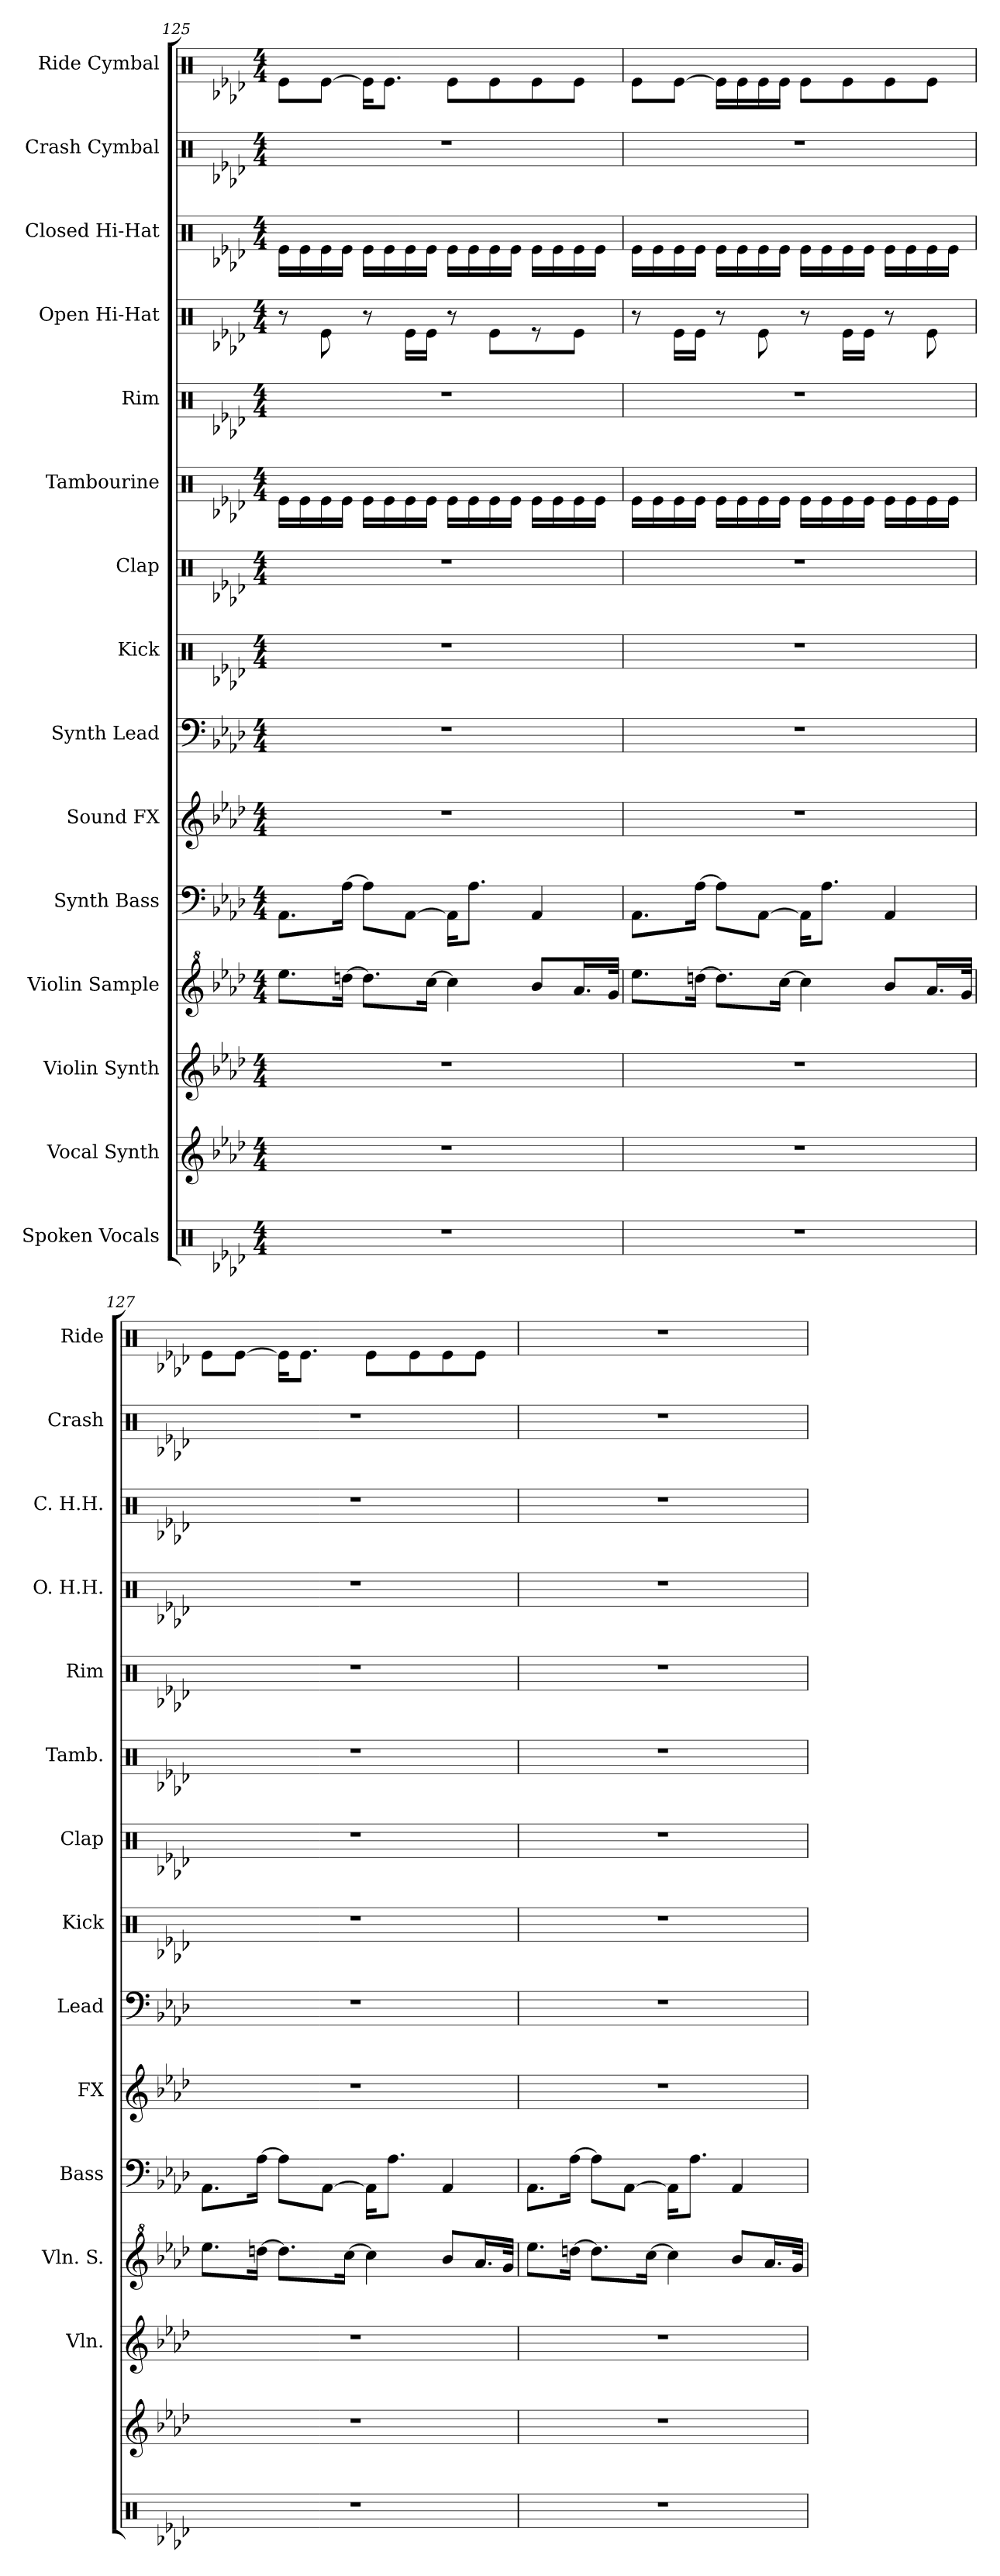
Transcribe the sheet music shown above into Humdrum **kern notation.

**kern	**kern	**kern	**kern	**kern	**kern	**kern	**kern	**kern	**kern	**kern	**kern	**kern	**kern	**kern
*part15	*part14	*part13	*part12	*part11	*part10	*part9	*part8	*part7	*part6	*part5	*part4	*part3	*part2	*part1
*staff15	*staff14	*staff13	*staff12	*staff11	*staff10	*staff9	*staff8	*staff7	*staff6	*staff5	*staff4	*staff3	*staff2	*staff1
*I"Spoken Vocals	*I"Vocal Synth	*I"Violin Synth	*I"Violin Sample	*I"Synth Bass	*I"Sound FX	*I"Synth Lead	*I"Kick	*I"Clap	*I"Tambourine	*I"Rim	*I"Open Hi-Hat	*I"Closed Hi-Hat	*I"Crash Cymbal	*I"Ride Cymbal
*	*	*I'Vln.	*I'Vln. S.	*I'Bass	*I'FX	*I'Lead	*I'Kick	*I'Clap	*I'Tamb.	*I'Rim	*I'O. H.H.	*I'C. H.H.	*I'Crash	*I'Ride
!!LO:LB:g=z
*clefX	*clefG2	*clefG2	*clefG^2	*clefF4	*clefG2	*clefF4	*clefX	*clefX	*clefX	*clefX	*clefX	*clefX	*clefX	*clefX
*k[b-e-a-d-]	*k[b-e-a-d-]	*k[b-e-a-d-]	*k[b-e-a-d-]	*k[b-e-a-d-]	*k[b-e-a-d-]	*k[b-e-a-d-]	*k[b-e-a-d-]	*k[b-e-a-d-]	*k[b-e-a-d-]	*k[b-e-a-d-]	*k[b-e-a-d-]	*k[b-e-a-d-]	*k[b-e-a-d-]	*k[b-e-a-d-]
*A-:	*A-:	*A-:	*A-:	*A-:	*A-:	*A-:	*A-:	*A-:	*A-:	*A-:	*A-:	*A-:	*A-:	*A-:
*M4/4	*M4/4	*M4/4	*M4/4	*M4/4	*M4/4	*M4/4	*M4/4	*M4/4	*M4/4	*M4/4	*M4/4	*M4/4	*M4/4	*M4/4
=125	=125	=125	=125	=125	=125	=125	=125	=125	=125	=125	=125	=125	=125	=125
1r	1r	1r	8.eee-\L	8.AA-\L	1r	1r	1r	1r	16Re\LL	1r	8r	16Re\LL	1r	8Re\L
.	.	.	.	.	.	.	.	.	16Re\	.	.	16Re\	.	.
.	.	.	.	.	.	.	.	.	16Re\	.	8Re\	16Re\	.	[8Re\J
.	.	.	[16dddn\Jk	[16A-\Jk	.	.	.	.	16Re\JJ	.	.	16Re\JJ	.	.
.	.	.	8.ddd\L]	8A-\L]	.	.	.	.	16Re\LL	.	8r	16Re\LL	.	16Re\KL]
.	.	.	.	.	.	.	.	.	16Re\	.	.	16Re\	.	8.Re\J
.	.	.	.	[8AA-\J	.	.	.	.	16Re\	.	16Re\LL	16Re\	.	.
.	.	.	[16ccc\Jk	.	.	.	.	.	16Re\JJ	.	16Re\JJ	16Re\JJ	.	.
.	.	.	4ccc\]	16AA-\KL]	.	.	.	.	16Re\LL	.	8r	16Re\LL	.	8Re\L
.	.	.	.	8.A-\J	.	.	.	.	16Re\	.	.	16Re\	.	.
.	.	.	.	.	.	.	.	.	16Re\	.	8Re\L	16Re\	.	8Re\
.	.	.	.	.	.	.	.	.	16Re\JJ	.	.	16Re\JJ	.	.
.	.	.	8bb-/L	4AA-/	.	.	.	.	16Re\LL	.	8r	16Re\LL	.	8Re\
.	.	.	.	.	.	.	.	.	16Re\	.	.	16Re\	.	.
.	.	.	16.aa-/L	.	.	.	.	.	16Re\	.	8Re\J	16Re\	.	8Re\J
.	.	.	.	.	.	.	.	.	16Re\JJ	.	.	16Re\JJ	.	.
.	.	.	32gg/JJk	.	.	.	.	.	.	.	.	.	.	.
=126	=126	=126	=126	=126	=126	=126	=126	=126	=126	=126	=126	=126	=126	=126
1r	1r	1r	8.eee-\L	8.AA-\L	1r	1r	1r	1r	16Re\LL	1r	8r	16Re\LL	1r	8Re\L
.	.	.	.	.	.	.	.	.	16Re\	.	.	16Re\	.	.
.	.	.	.	.	.	.	.	.	16Re\	.	16Re\LL	16Re\	.	[8Re\J
.	.	.	[16dddn\Jk	[16A-\Jk	.	.	.	.	16Re\JJ	.	16Re\JJ	16Re\JJ	.	.
.	.	.	8.ddd\L]	8A-\L]	.	.	.	.	16Re\LL	.	8r	16Re\LL	.	16Re\LL]
.	.	.	.	.	.	.	.	.	16Re\	.	.	16Re\	.	16Re\
.	.	.	.	[8AA-\J	.	.	.	.	16Re\	.	8Re\	16Re\	.	16Re\
.	.	.	[16ccc\Jk	.	.	.	.	.	16Re\JJ	.	.	16Re\JJ	.	16Re\JJ
.	.	.	4ccc\]	16AA-\KL]	.	.	.	.	16Re\LL	.	8r	16Re\LL	.	8Re\L
.	.	.	.	8.A-\J	.	.	.	.	16Re\	.	.	16Re\	.	.
.	.	.	.	.	.	.	.	.	16Re\	.	16Re\LL	16Re\	.	8Re\
.	.	.	.	.	.	.	.	.	16Re\JJ	.	16Re\JJ	16Re\JJ	.	.
.	.	.	8bb-/L	4AA-/	.	.	.	.	16Re\LL	.	8r	16Re\LL	.	8Re\
.	.	.	.	.	.	.	.	.	16Re\	.	.	16Re\	.	.
.	.	.	16.aa-/L	.	.	.	.	.	16Re\	.	8Re\	16Re\	.	8Re\J
.	.	.	.	.	.	.	.	.	16Re\JJ	.	.	16Re\JJ	.	.
.	.	.	32gg/JJk	.	.	.	.	.	.	.	.	.	.	.
=127	=127	=127	=127	=127	=127	=127	=127	=127	=127	=127	=127	=127	=127	=127
1r	1r	1r	8.eee-\L	8.AA-\L	1r	1r	1r	1r	1r	1r	1r	1r	1r	8Re\L
.	.	.	.	.	.	.	.	.	.	.	.	.	.	[8Re\J
.	.	.	[16dddn\Jk	[16A-\Jk	.	.	.	.	.	.	.	.	.	.
.	.	.	8.ddd\L]	8A-\L]	.	.	.	.	.	.	.	.	.	16Re\KL]
.	.	.	.	.	.	.	.	.	.	.	.	.	.	8.Re\J
.	.	.	.	[8AA-\J	.	.	.	.	.	.	.	.	.	.
.	.	.	[16ccc\Jk	.	.	.	.	.	.	.	.	.	.	.
.	.	.	4ccc\]	16AA-\KL]	.	.	.	.	.	.	.	.	.	8Re\L
.	.	.	.	8.A-\J	.	.	.	.	.	.	.	.	.	.
.	.	.	.	.	.	.	.	.	.	.	.	.	.	8Re\
.	.	.	8bb-/L	4AA-/	.	.	.	.	.	.	.	.	.	8Re\
.	.	.	16.aa-/L	.	.	.	.	.	.	.	.	.	.	8Re\J
.	.	.	32gg/JJk	.	.	.	.	.	.	.	.	.	.	.
=128	=128	=128	=128	=128	=128	=128	=128	=128	=128	=128	=128	=128	=128	=128
1r	1r	1r	8.eee-\L	8.AA-\L	1r	1r	1r	1r	1r	1r	1r	1r	1r	1r
.	.	.	[16dddn\Jk	[16A-\Jk	.	.	.	.	.	.	.	.	.	.
.	.	.	8.ddd\L]	8A-\L]	.	.	.	.	.	.	.	.	.	.
.	.	.	.	[8AA-\J	.	.	.	.	.	.	.	.	.	.
.	.	.	[16ccc\Jk	.	.	.	.	.	.	.	.	.	.	.
.	.	.	4ccc\]	16AA-\KL]	.	.	.	.	.	.	.	.	.	.
.	.	.	.	8.A-\J	.	.	.	.	.	.	.	.	.	.
.	.	.	8bb-/L	4AA-/	.	.	.	.	.	.	.	.	.	.
.	.	.	16.aa-/L	.	.	.	.	.	.	.	.	.	.	.
.	.	.	32gg/JJk	.	.	.	.	.	.	.	.	.	.	.
=	=	=	=	=	=	=	=	=	=	=	=	=	=	=
*-	*-	*-	*-	*-	*-	*-	*-	*-	*-	*-	*-	*-	*-	*-
